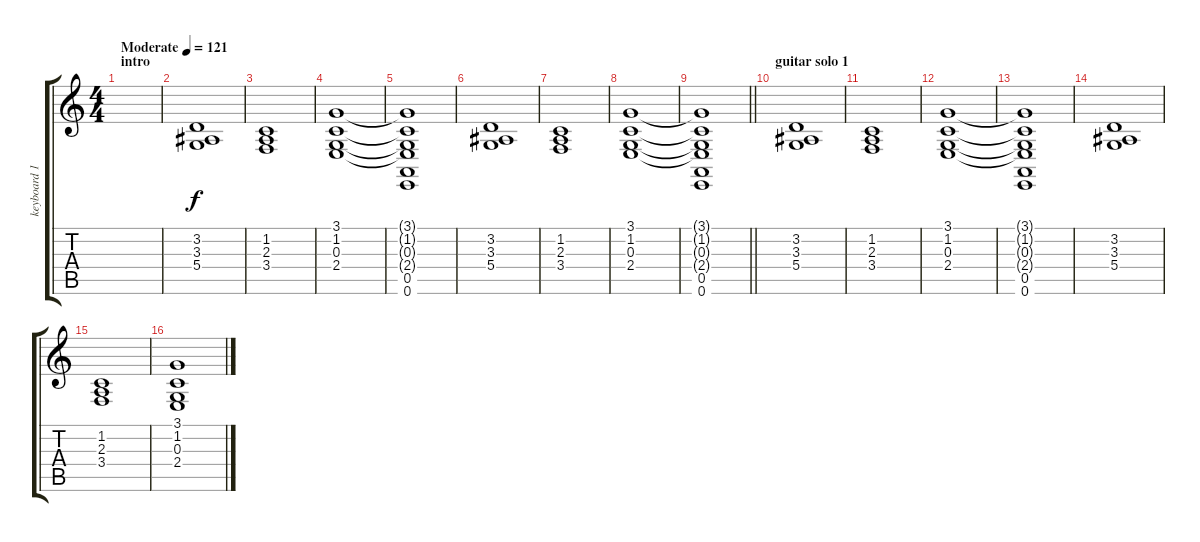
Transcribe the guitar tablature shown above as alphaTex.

\track ("keyboard 1" "keyboard 1") {instrument electricpiano1}
\staff {score tabs}
\tuning (E4 B3 G3 D3 A2 E2) {hide}
\ts (4 4)
\section ("" "intro")
\tempo (121 "Moderate")
\clef g2
\ks c
|
(3.2 3.3 5.4).1 |
(1.2 2.3 3.4).1 |
(3.1 1.2 0.3 2.4).1 |
(3.1{t} 1.2{t} 0.3{t} 2.4{t} 0.5 0.6).1 |
(3.2 3.3 5.4).1 |
(1.2 2.3 3.4).1 |
(3.1 1.2 0.3 2.4).1 |
\barLineRight lightlight
(3.1{t} 1.2{t} 0.3{t} 2.4{t} 0.5 0.6).1 |
\section ("" "guitar solo 1")
(3.2 3.3 5.4).1 |
(1.2 2.3 3.4).1 |
(3.1 1.2 0.3 2.4).1 |
(3.1{t} 1.2{t} 0.3{t} 2.4{t} 0.5 0.6).1 |
(3.2 3.3 5.4).1 |
(1.2 2.3 3.4).1 |
(3.1 1.2 0.3 2.4).1
